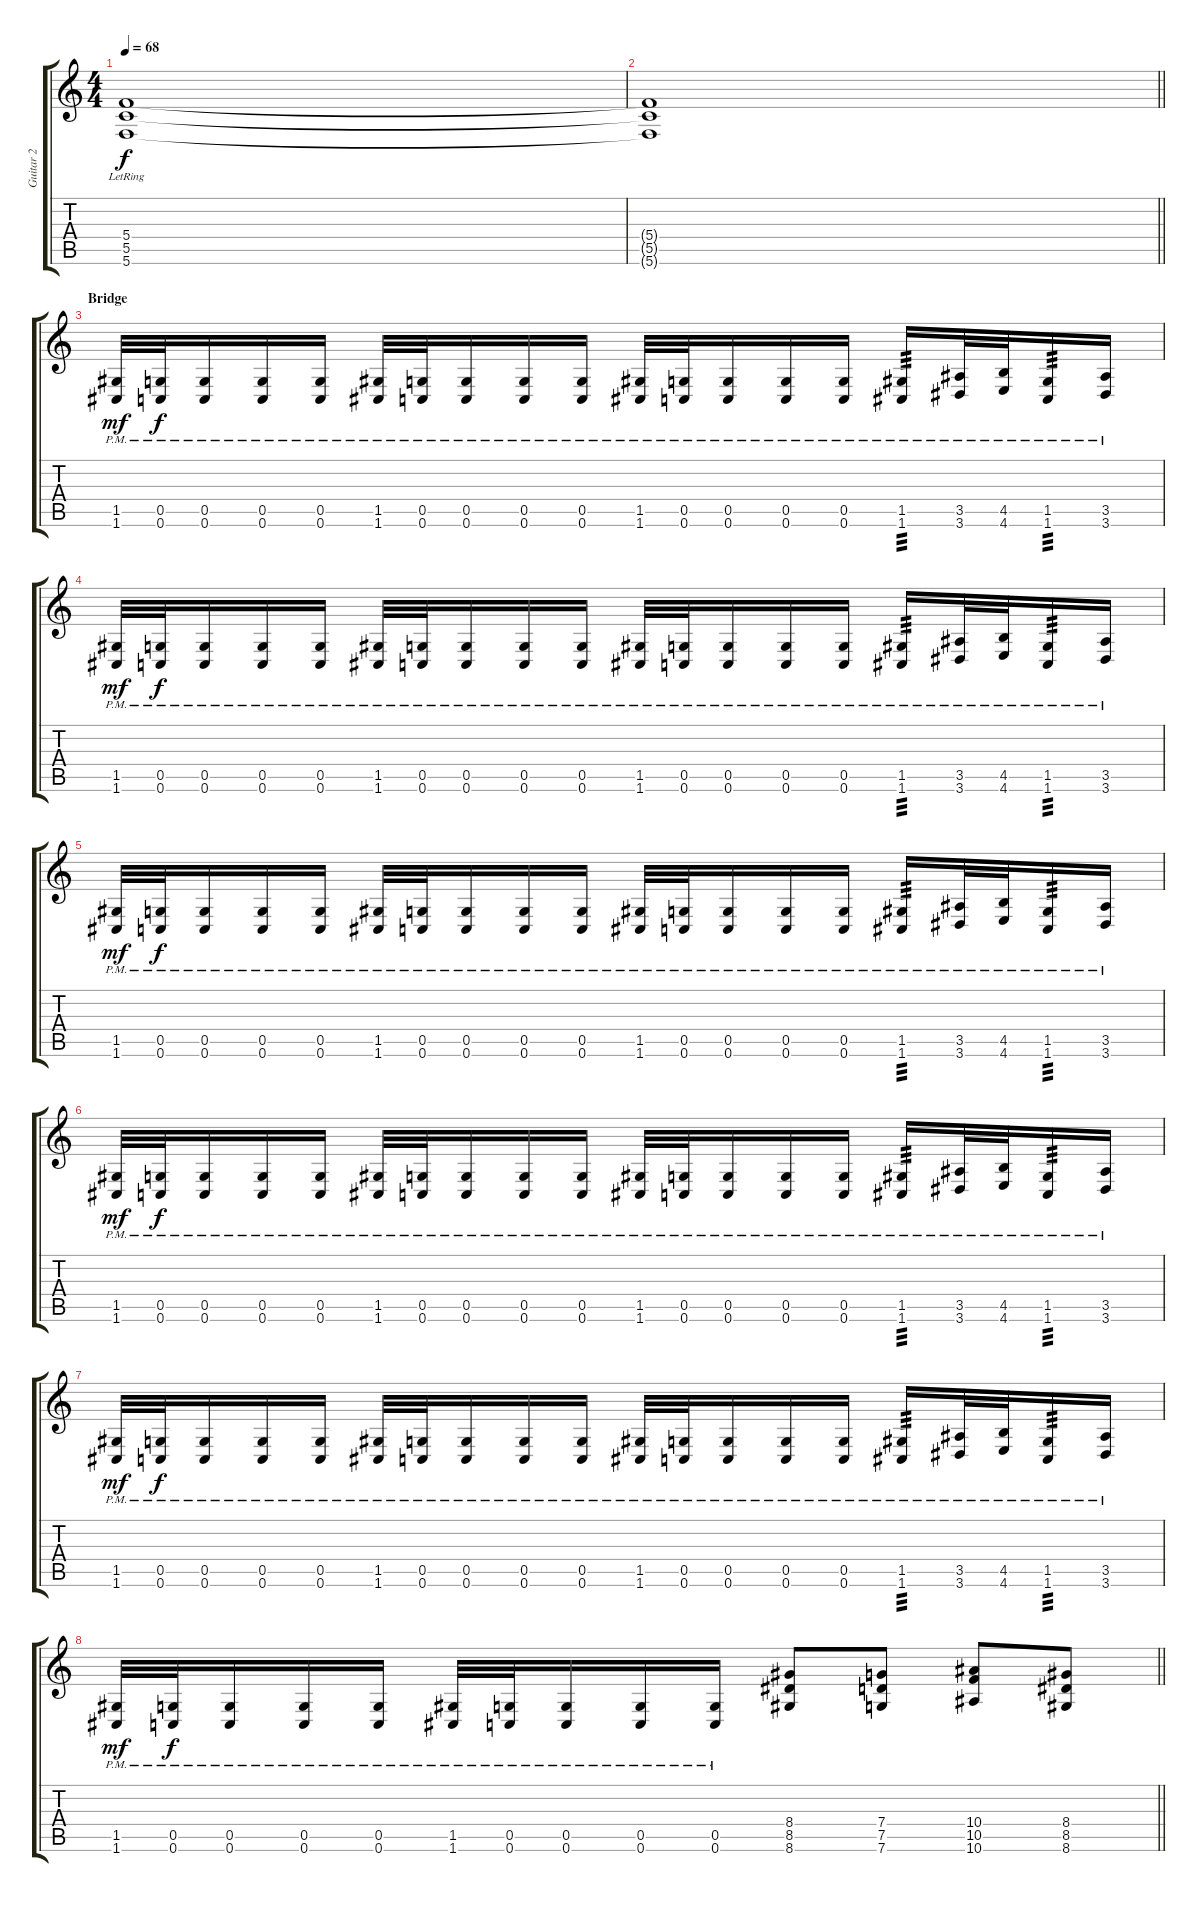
\track ("Guitar 2" "Guitar 2") {instrument distortionguitar}
\staff {score tabs}
\tuning (D4 A3 F3 C3 G2 C2) {hide}
\ts (4 4)
\tempo 68
\clef g2
\ks c
(5.4 5.5{lr} 5.6).1{dy f} |
\barLineRight lightlight
(5.4{t} 5.5{t} 5.6{t}).1 |
\section ("" "Bridge")
(1.5{pm} 1.6{pm}).32{dy mf beam merge} (0.5{pm} 0.6{pm}).32{dy f} (0.5{pm} 0.6{pm}).16 (0.5{pm} 0.6{pm}).16 (0.5{pm} 0.6{pm}).16 (1.5{pm} 1.6{pm}).32 (0.5{pm} 0.6{pm}).32 (0.5{pm} 0.6{pm}).16 (0.5{pm} 0.6{pm}).16{beam merge} (0.5{pm} 0.6{pm}).16 (1.5{pm} 1.6{pm}).32 (0.5{pm} 0.6{pm}).32 (0.5{pm} 0.6{pm}).16 (0.5{pm} 0.6{pm}).16{beam merge} (0.5{pm} 0.6{pm}).16 (1.5{pm} 1.6{pm}).16{tp 3} (3.5{pm} 3.6{pm}).32 (4.5{pm} 4.6{pm}).32 (1.5{pm} 1.6{pm}).16{tp 3} (3.5{pm} 3.6{pm}).16 |
(1.5{pm} 1.6{pm}).32{dy mf beam merge} (0.5{pm} 0.6{pm}).32{dy f} (0.5{pm} 0.6{pm}).16 (0.5{pm} 0.6{pm}).16 (0.5{pm} 0.6{pm}).16 (1.5{pm} 1.6{pm}).32 (0.5{pm} 0.6{pm}).32 (0.5{pm} 0.6{pm}).16 (0.5{pm} 0.6{pm}).16{beam merge} (0.5{pm} 0.6{pm}).16 (1.5{pm} 1.6{pm}).32 (0.5{pm} 0.6{pm}).32 (0.5{pm} 0.6{pm}).16 (0.5{pm} 0.6{pm}).16{beam merge} (0.5{pm} 0.6{pm}).16 (1.5{pm} 1.6{pm}).16{tp 3} (3.5{pm} 3.6{pm}).32 (4.5{pm} 4.6{pm}).32 (1.5{pm} 1.6{pm}).16{tp 3} (3.5{pm} 3.6{pm}).16 |
(1.5{pm} 1.6{pm}).32{dy mf beam merge} (0.5{pm} 0.6{pm}).32{dy f} (0.5{pm} 0.6{pm}).16 (0.5{pm} 0.6{pm}).16 (0.5{pm} 0.6{pm}).16 (1.5{pm} 1.6{pm}).32 (0.5{pm} 0.6{pm}).32 (0.5{pm} 0.6{pm}).16 (0.5{pm} 0.6{pm}).16{beam merge} (0.5{pm} 0.6{pm}).16 (1.5{pm} 1.6{pm}).32 (0.5{pm} 0.6{pm}).32 (0.5{pm} 0.6{pm}).16 (0.5{pm} 0.6{pm}).16{beam merge} (0.5{pm} 0.6{pm}).16 (1.5{pm} 1.6{pm}).16{tp 3} (3.5{pm} 3.6{pm}).32 (4.5{pm} 4.6{pm}).32 (1.5{pm} 1.6{pm}).16{tp 3} (3.5{pm} 3.6{pm}).16 |
(1.5{pm} 1.6{pm}).32{dy mf beam merge} (0.5{pm} 0.6{pm}).32{dy f} (0.5{pm} 0.6{pm}).16 (0.5{pm} 0.6{pm}).16 (0.5{pm} 0.6{pm}).16 (1.5{pm} 1.6{pm}).32 (0.5{pm} 0.6{pm}).32 (0.5{pm} 0.6{pm}).16 (0.5{pm} 0.6{pm}).16{beam merge} (0.5{pm} 0.6{pm}).16 (1.5{pm} 1.6{pm}).32 (0.5{pm} 0.6{pm}).32 (0.5{pm} 0.6{pm}).16 (0.5{pm} 0.6{pm}).16{beam merge} (0.5{pm} 0.6{pm}).16 (1.5{pm} 1.6{pm}).16{tp 3} (3.5{pm} 3.6{pm}).32 (4.5{pm} 4.6{pm}).32 (1.5{pm} 1.6{pm}).16{tp 3} (3.5{pm} 3.6{pm}).16 |
(1.5{pm} 1.6{pm}).32{dy mf beam merge} (0.5{pm} 0.6{pm}).32{dy f} (0.5{pm} 0.6{pm}).16 (0.5{pm} 0.6{pm}).16 (0.5{pm} 0.6{pm}).16 (1.5{pm} 1.6{pm}).32 (0.5{pm} 0.6{pm}).32 (0.5{pm} 0.6{pm}).16 (0.5{pm} 0.6{pm}).16{beam merge} (0.5{pm} 0.6{pm}).16 (1.5{pm} 1.6{pm}).32 (0.5{pm} 0.6{pm}).32 (0.5{pm} 0.6{pm}).16 (0.5{pm} 0.6{pm}).16{beam merge} (0.5{pm} 0.6{pm}).16 (1.5{pm} 1.6{pm}).16{tp 3} (3.5{pm} 3.6{pm}).32 (4.5{pm} 4.6{pm}).32 (1.5{pm} 1.6{pm}).16{tp 3} (3.5{pm} 3.6{pm}).16 |
\barLineRight lightlight
(1.5{pm} 1.6{pm}).32{dy mf beam merge} (0.5{pm} 0.6{pm}).32{dy f} (0.5{pm} 0.6{pm}).16 (0.5{pm} 0.6{pm}).16 (0.5{pm} 0.6{pm}).16 (1.5{pm} 1.6{pm}).32 (0.5{pm} 0.6{pm}).32 (0.5{pm} 0.6{pm}).16 (0.5{pm} 0.6{pm}).16{beam merge} (0.5{pm} 0.6{pm}).16 (8.4 8.5 8.6).8 (7.4 7.5 7.6).8 (10.4 10.5 10.6).8 (8.4 8.5 8.6).8
